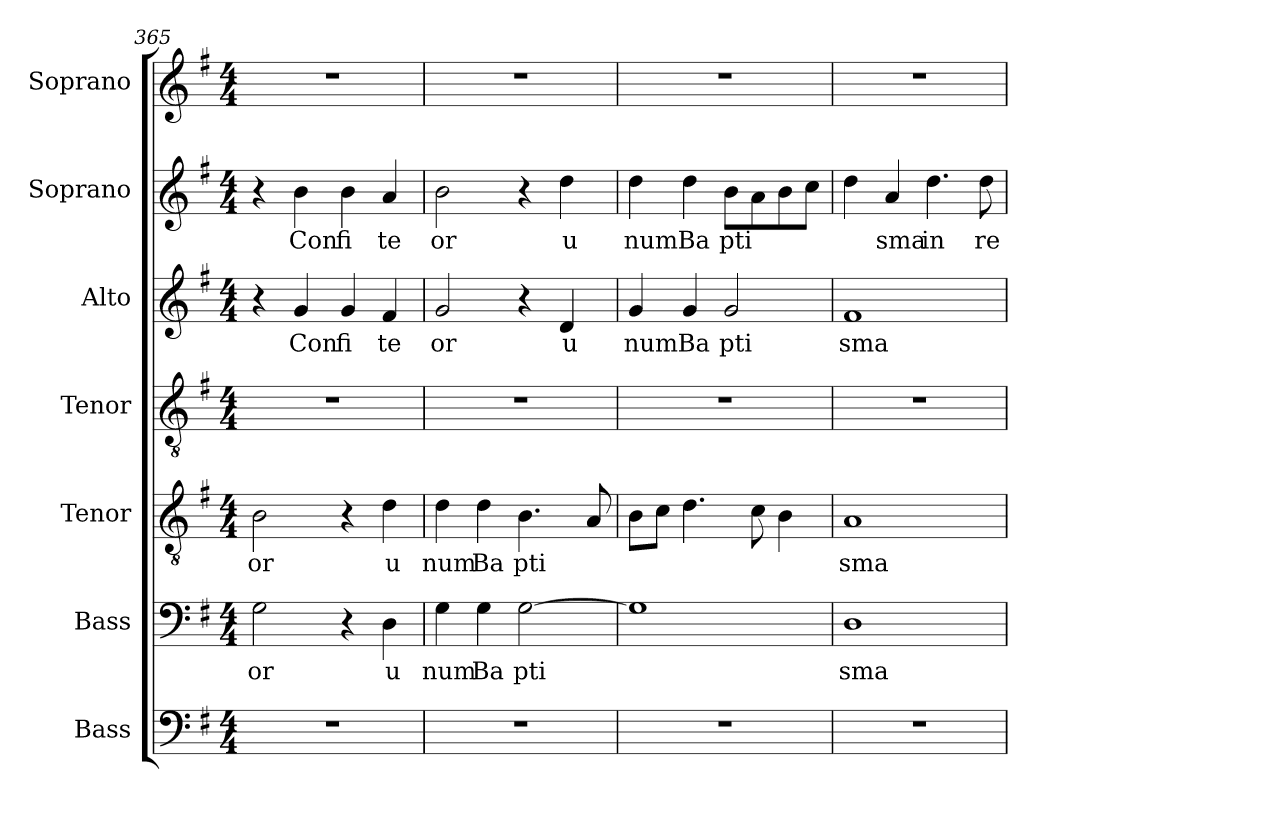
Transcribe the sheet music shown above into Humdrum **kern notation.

**kern	**kern	**text	**kern	**text	**kern	**kern	**text	**kern	**text	**kern
*part7	*part6	*part6	*part5	*part5	*part4	*part3	*part3	*part2	*part2	*part1
*staff7	*staff6	*staff6	*staff5	*staff5	*staff4	*staff3	*staff3	*staff2	*staff2	*staff1
*I"Bass	*I"Bass	*	*I"Tenor	*	*I"Tenor	*I"Alto	*	*I"Soprano	*	*I"Soprano
*I'B.	*I'B.	*	*I'T.	*	*I'T.	*I'A.	*	*I'S.	*	*I'S.
*clefF4	*clefF4	*	*clefGv2	*	*clefGv2	*clefG2	*	*clefG2	*	*clefG2
*	*	*	*ITrd7c12	*	*ITrd7c12	*	*	*	*	*
*k[f#]	*k[f#]	*	*k[f#]	*	*k[f#]	*k[f#]	*	*k[f#]	*	*k[f#]
*G:	*G:	*	*G:	*	*G:	*G:	*	*G:	*	*G:
*M4/4	*M4/4	*	*M4/4	*	*M4/4	*M4/4	*	*M4/4	*	*M4/4
=365	=365	=365	=365	=365	=365	=365	=365	=365	=365	=365
!	!	!LO:LY:b:color=#000000	!	!	!	!	!	!	!	!
!	!	!	!	!LO:LY:b:color=#000000	!	!	!	!	!	!
1r	2Gi\	or	2BBi\	or	1r	4r	.	4r	.	1r
!	!	!	!	!	!	!	!LO:LY:b:color=#000000	!	!	!
!	!	!	!	!	!	!	!	!	!LO:LY:b:color=#000000	!
.	.	.	.	.	.	4gi/	Con	4bi\	Con	.
!	!	!	!	!	!	!	!LO:LY:b:color=#000000	!	!	!
!	!	!	!	!	!	!	!	!	!LO:LY:b:color=#000000	!
.	4r	.	4r	.	.	4gi/	fi	4bi\	fi	.
!	!	!LO:LY:b:color=#000000	!	!	!	!	!	!	!	!
!	!	!	!	!LO:LY:b:color=#000000	!	!	!	!	!	!
!	!	!	!	!	!	!	!LO:LY:b:color=#000000	!	!	!
!	!	!	!	!	!	!	!	!	!LO:LY:b:color=#000000	!
.	4Di\	u	4Di\	u	.	4f#i/	te	4ai/	te	.
=366	=366	=366	=366	=366	=366	=366	=366	=366	=366	=366
!	!	!LO:LY:b:color=#000000	!	!	!	!	!	!	!	!
!	!	!	!	!LO:LY:b:color=#000000	!	!	!	!	!	!
!	!	!	!	!	!	!	!LO:LY:b:color=#000000	!	!	!
!	!	!	!	!	!	!	!	!	!LO:LY:b:color=#000000	!
1r	4Gi\	num	4Di\	num	1r	2gi/	or	2bi\	or	1r
!	!	!LO:LY:b:color=#000000	!	!	!	!	!	!	!	!
!	!	!	!	!LO:LY:b:color=#000000	!	!	!	!	!	!
.	4Gi\	Ba	4Di\	Ba	.	.	.	.	.	.
!	!	!LO:LY:b:color=#000000	!	!	!	!	!	!	!	!
!	!	!	!	!LO:LY:b:color=#000000	!	!	!	!	!	!
.	[2Gi\	pti	4.BBi\	pti	.	4r	.	4r	.	.
!	!	!	!	!	!	!	!LO:LY:b:color=#000000	!	!	!
!	!	!	!	!	!	!	!	!	!LO:LY:b:color=#000000	!
.	.	.	.	.	.	4di/	u	4ddi\	u	.
.	.	.	8AAi/	.	.	.	.	.	.	.
=367	=367	=367	=367	=367	=367	=367	=367	=367	=367	=367
!	!	!	!	!	!	!	!LO:LY:b:color=#000000	!	!	!
!	!	!	!	!	!	!	!	!	!LO:LY:b:color=#000000	!
1r	1Gi]	.	8BBi\L	.	1r	4gi/	num	4ddi\	num	1r
.	.	.	8Ci\J	.	.	.	.	.	.	.
!	!	!	!	!	!	!	!LO:LY:b:color=#000000	!	!	!
!	!	!	!	!	!	!	!	!	!LO:LY:b:color=#000000	!
.	.	.	4.Di\	.	.	4gi/	Ba	4ddi\	Ba	.
!	!	!	!	!	!	!	!LO:LY:b:color=#000000	!	!	!
!	!	!	!	!	!	!	!	!	!LO:LY:b:color=#000000	!
.	.	.	.	.	.	2gi/	pti	8bi\L	pti	.
.	.	.	8Ci\	.	.	.	.	8ai\	.	.
.	.	.	4BBi\	.	.	.	.	8bi\	.	.
.	.	.	.	.	.	.	.	8cci\J	.	.
=368	=368	=368	=368	=368	=368	=368	=368	=368	=368	=368
!	!	!LO:LY:b:color=#000000	!	!	!	!	!	!	!	!
!	!	!	!	!LO:LY:b:color=#000000	!	!	!	!	!	!
!	!	!	!	!	!	!	!LO:LY:b:color=#000000	!	!	!
1r	1Di	sma	1AAi	sma	1r	1f#i	sma	4ddi\	.	1r
!	!	!	!	!	!	!	!	!	!LO:LY:b:color=#000000	!
.	.	.	.	.	.	.	.	4ai/	sma	.
!	!	!	!	!	!	!	!	!	!LO:LY:b:color=#000000	!
.	.	.	.	.	.	.	.	4.ddi\	in	.
!	!	!	!	!	!	!	!	!	!LO:LY:b:color=#000000	!
.	.	.	.	.	.	.	.	8ddi\	re	.
=	=	=	=	=	=	=	=	=	=	=
*-	*-	*-	*-	*-	*-	*-	*-	*-	*-	*-
